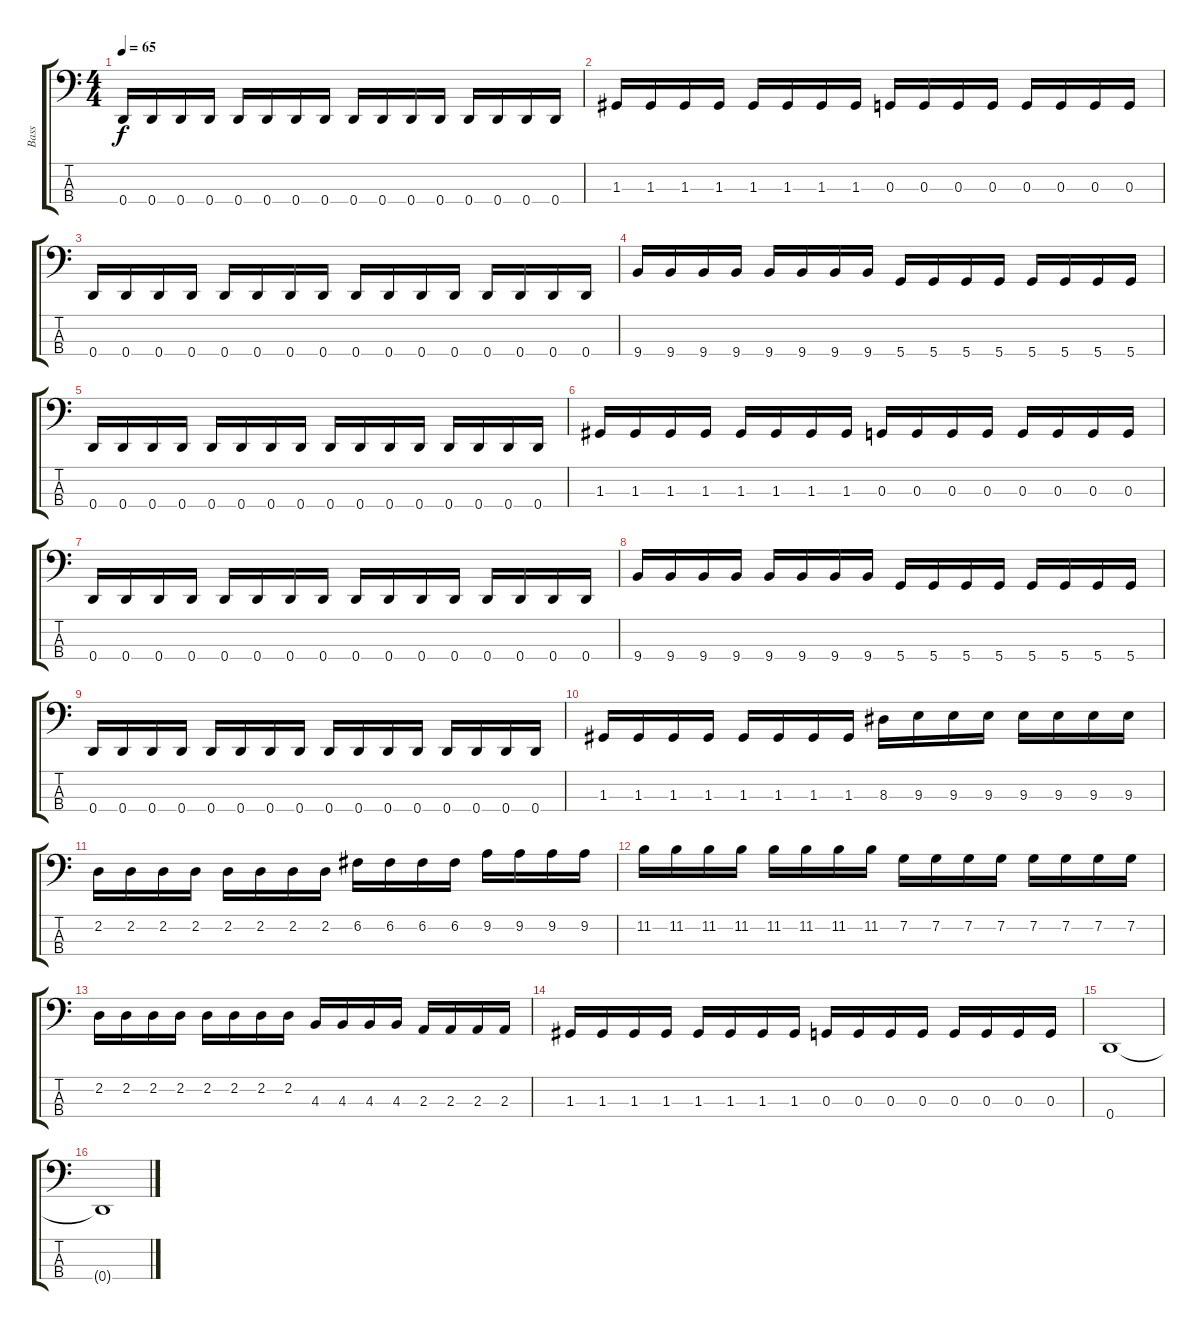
\track ("Bass" "Bass") {instrument electricbasspick}
\staff {score tabs}
\tuning (F2 C2 G1 D1) {hide}
\ts (4 4)
\tempo 65
\clef f4
\ks c
0.4.16{dy f} 0.4.16 0.4.16 0.4.16 0.4.16 0.4.16 0.4.16 0.4.16 0.4.16 0.4.16 0.4.16 0.4.16 0.4.16 0.4.16 0.4.16 0.4.16 |
1.3.16 1.3.16 1.3.16 1.3.16 1.3.16 1.3.16 1.3.16 1.3.16 0.3.16 0.3.16 0.3.16 0.3.16 0.3.16 0.3.16 0.3.16 0.3.16 |
0.4.16 0.4.16 0.4.16 0.4.16 0.4.16 0.4.16 0.4.16 0.4.16 0.4.16 0.4.16 0.4.16 0.4.16 0.4.16 0.4.16 0.4.16 0.4.16 |
9.4.16 9.4.16 9.4.16 9.4.16 9.4.16 9.4.16 9.4.16 9.4.16 5.4.16 5.4.16 5.4.16 5.4.16 5.4.16 5.4.16 5.4.16 5.4.16 |
0.4.16 0.4.16 0.4.16 0.4.16 0.4.16 0.4.16 0.4.16 0.4.16 0.4.16 0.4.16 0.4.16 0.4.16 0.4.16 0.4.16 0.4.16 0.4.16 |
1.3.16 1.3.16 1.3.16 1.3.16 1.3.16 1.3.16 1.3.16 1.3.16 0.3.16 0.3.16 0.3.16 0.3.16 0.3.16 0.3.16 0.3.16 0.3.16 |
0.4.16 0.4.16 0.4.16 0.4.16 0.4.16 0.4.16 0.4.16 0.4.16 0.4.16 0.4.16 0.4.16 0.4.16 0.4.16 0.4.16 0.4.16 0.4.16 |
9.4.16 9.4.16 9.4.16 9.4.16 9.4.16 9.4.16 9.4.16 9.4.16 5.4.16 5.4.16 5.4.16 5.4.16 5.4.16 5.4.16 5.4.16 5.4.16 |
0.4.16 0.4.16 0.4.16 0.4.16 0.4.16 0.4.16 0.4.16 0.4.16 0.4.16 0.4.16 0.4.16 0.4.16 0.4.16 0.4.16 0.4.16 0.4.16 |
1.3.16{volume 16} 1.3.16 1.3.16 1.3.16 1.3.16 1.3.16 1.3.16 1.3.16 8.3.16 9.3.16 9.3.16 9.3.16 9.3.16 9.3.16 9.3.16 9.3.16 |
2.2.16 2.2.16 2.2.16 2.2.16 2.2.16 2.2.16 2.2.16 2.2.16 6.2.16 6.2.16 6.2.16 6.2.16 9.2.16 9.2.16 9.2.16 9.2.16 |
11.2.16 11.2.16 11.2.16 11.2.16 11.2.16 11.2.16 11.2.16 11.2.16 7.2.16 7.2.16 7.2.16 7.2.16 7.2.16 7.2.16 7.2.16 7.2.16 |
2.2.16 2.2.16 2.2.16 2.2.16 2.2.16 2.2.16 2.2.16 2.2.16 4.3.16 4.3.16 4.3.16 4.3.16 2.3.16 2.3.16 2.3.16 2.3.16 |
1.3.16 1.3.16 1.3.16 1.3.16 1.3.16 1.3.16 1.3.16 1.3.16 0.3.16 0.3.16 0.3.16 0.3.16 0.3.16 0.3.16 0.3.16 0.3.16 |
0.4.1{volume 12} |
0.4{t}.1
